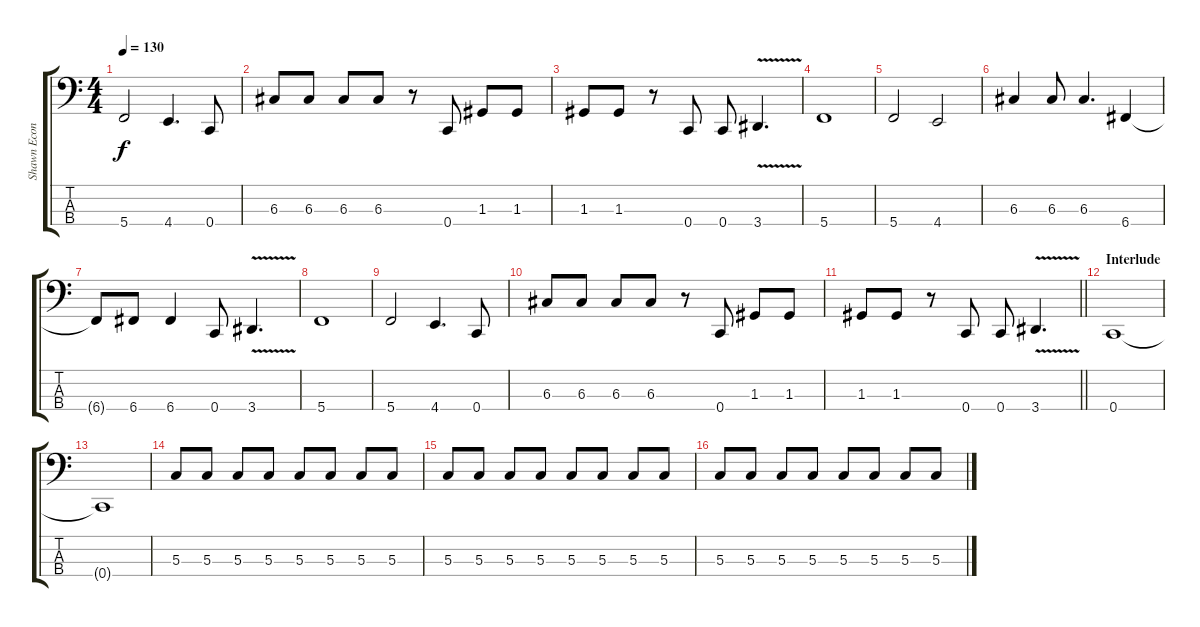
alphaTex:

\track ("Shawn Economaki (Bass)" "Shawn Econ") {instrument electricbasspick}
\staff {score tabs}
\tuning (F2 C2 G1 C1) {hide}
\ts (4 4)
\tempo 130
\clef f4
\ks c
5.4.2{dy f} 4.4.4{d} 0.4.8 |
6.3.8 6.3.8 6.3.8 6.3.8 r.8 0.4.8 1.3.8 1.3.8 |
1.3.8 1.3.8 r.8 0.4.8 0.4.8 3.4{v}.4{d} |
5.4.1 |
5.4.2 4.4.2 |
6.3.4 6.3.8 6.3.4{d} 6.4.4 |
6.4{t}.8 6.4.8 6.4.4 0.4.8 3.4{v}.4{d} |
5.4.1 |
5.4.2 4.4.4{d} 0.4.8 |
6.3.8 6.3.8 6.3.8 6.3.8 r.8 0.4.8 1.3.8 1.3.8 |
\barLineRight lightlight
1.3.8 1.3.8 r.8 0.4.8 0.4.8 3.4{v}.4{d} |
\section ("" "Interlude")
0.4.1 |
0.4{t}.1 |
5.3.8 5.3.8 5.3.8 5.3.8 5.3.8 5.3.8 5.3.8 5.3.8 |
5.3.8 5.3.8 5.3.8 5.3.8 5.3.8 5.3.8 5.3.8 5.3.8 |
5.3.8 5.3.8 5.3.8 5.3.8 5.3.8 5.3.8 5.3.8 5.3.8
